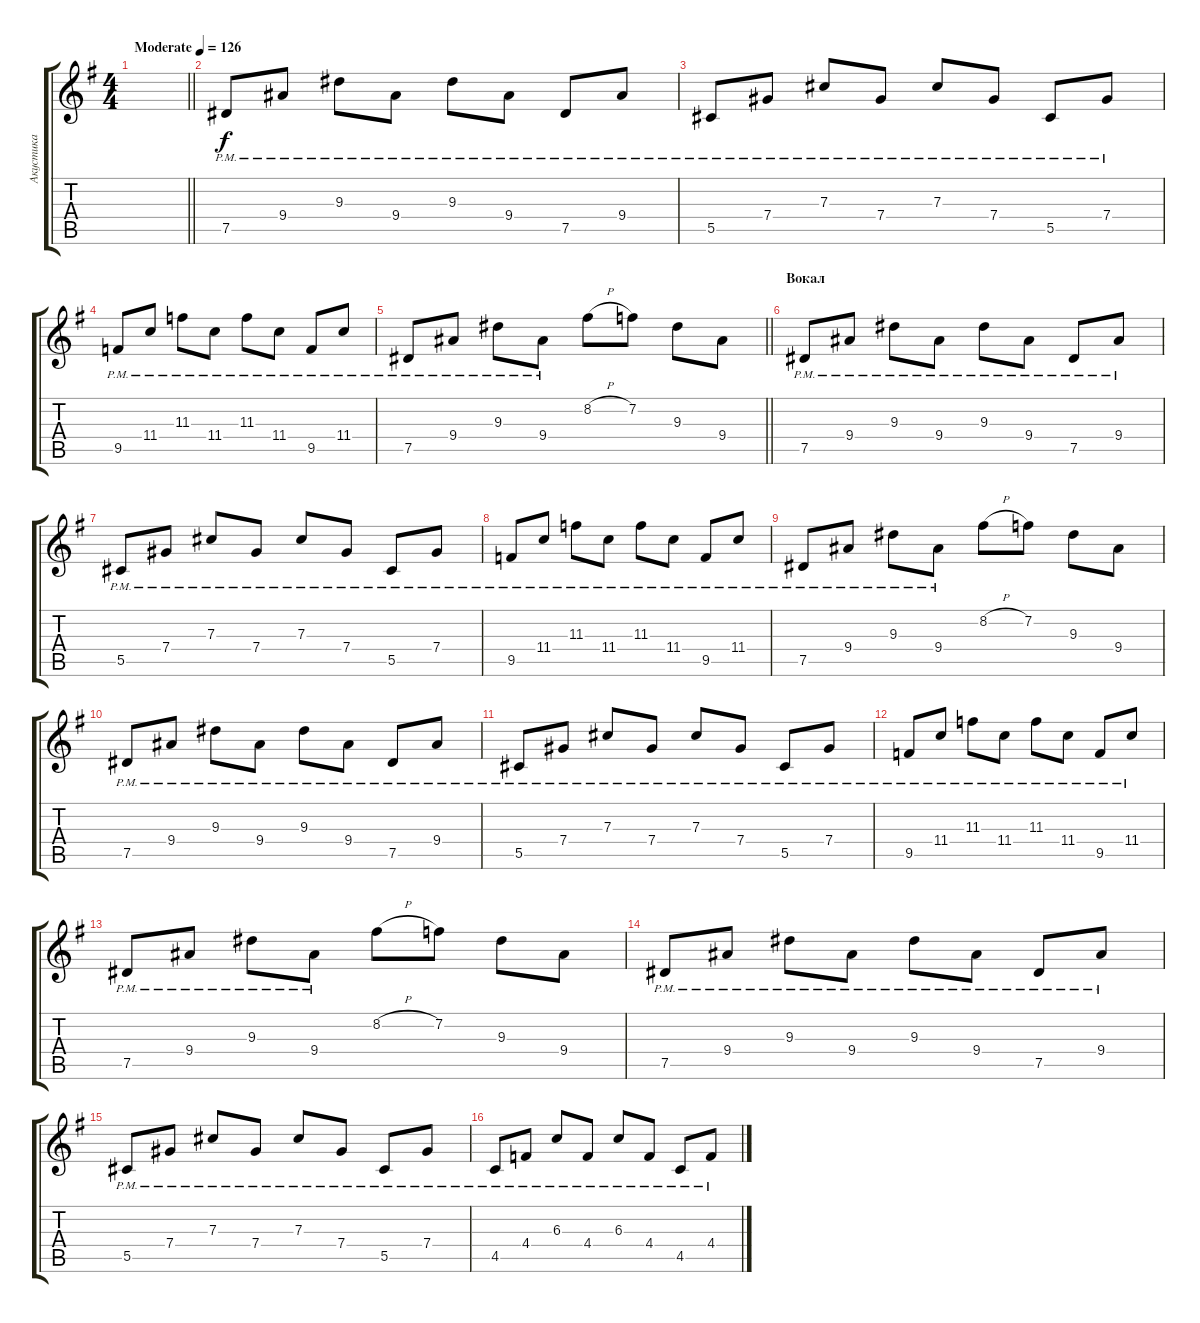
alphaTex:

\track ("Акустика" "Акустика") {instrument acousticguitarsteel}
\staff {score tabs}
\tuning (Eb4 Bb3 Gb3 Db3 Ab2 Eb2) {hide}
\ts (4 4)
\tempo (126 "Moderate")
\clef g2
\barLineRight lightlight
\ks eminor
|
7.5{pm}.8 9.4{pm}.8 9.3{pm}.8 9.4{pm}.8 9.3{pm}.8 9.4{pm}.8 7.5{pm}.8 9.4{pm}.8 |
5.5{pm}.8 7.4{pm}.8 7.3{pm}.8 7.4{pm}.8 7.3{pm}.8 7.4{pm}.8 5.5{pm}.8 7.4{pm}.8 |
9.5{pm}.8 11.4{pm}.8 11.3{pm}.8 11.4{pm}.8 11.3{pm}.8 11.4{pm}.8 9.5{pm}.8 11.4{pm}.8 |
\barLineRight lightlight
7.5{pm}.8 9.4{pm}.8 9.3{pm}.8 9.4{pm}.8 8.2{h}.8 7.2.8 9.3.8 9.4.8 |
\section ("" "Вокал")
7.5{pm}.8 9.4{pm}.8 9.3{pm}.8 9.4{pm}.8 9.3{pm}.8 9.4{pm}.8 7.5{pm}.8 9.4{pm}.8 |
5.5{pm}.8 7.4{pm}.8 7.3{pm}.8 7.4{pm}.8 7.3{pm}.8 7.4{pm}.8 5.5{pm}.8 7.4{pm}.8 |
9.5{pm}.8 11.4{pm}.8 11.3{pm}.8 11.4{pm}.8 11.3{pm}.8 11.4{pm}.8 9.5{pm}.8 11.4{pm}.8 |
7.5{pm}.8 9.4{pm}.8 9.3{pm}.8 9.4{pm}.8 8.2{h}.8 7.2.8 9.3.8 9.4.8 |
7.5{pm}.8 9.4{pm}.8 9.3{pm}.8 9.4{pm}.8 9.3{pm}.8 9.4{pm}.8 7.5{pm}.8 9.4{pm}.8 |
5.5{pm}.8 7.4{pm}.8 7.3{pm}.8 7.4{pm}.8 7.3{pm}.8 7.4{pm}.8 5.5{pm}.8 7.4{pm}.8 |
9.5{pm}.8 11.4{pm}.8 11.3{pm}.8 11.4{pm}.8 11.3{pm}.8 11.4{pm}.8 9.5{pm}.8 11.4{pm}.8 |
7.5{pm}.8 9.4{pm}.8 9.3{pm}.8 9.4{pm}.8 8.2{h}.8 7.2.8 9.3.8 9.4.8 |
7.5{pm}.8 9.4{pm}.8 9.3{pm}.8 9.4{pm}.8 9.3{pm}.8 9.4{pm}.8 7.5{pm}.8 9.4{pm}.8 |
5.5{pm}.8 7.4{pm}.8 7.3{pm}.8 7.4{pm}.8 7.3{pm}.8 7.4{pm}.8 5.5{pm}.8 7.4{pm}.8 |
4.5{pm}.8 4.4{pm}.8 6.3{pm}.8 4.4{pm}.8 6.3{pm}.8 4.4{pm}.8 4.5{pm}.8 4.4{pm}.8
